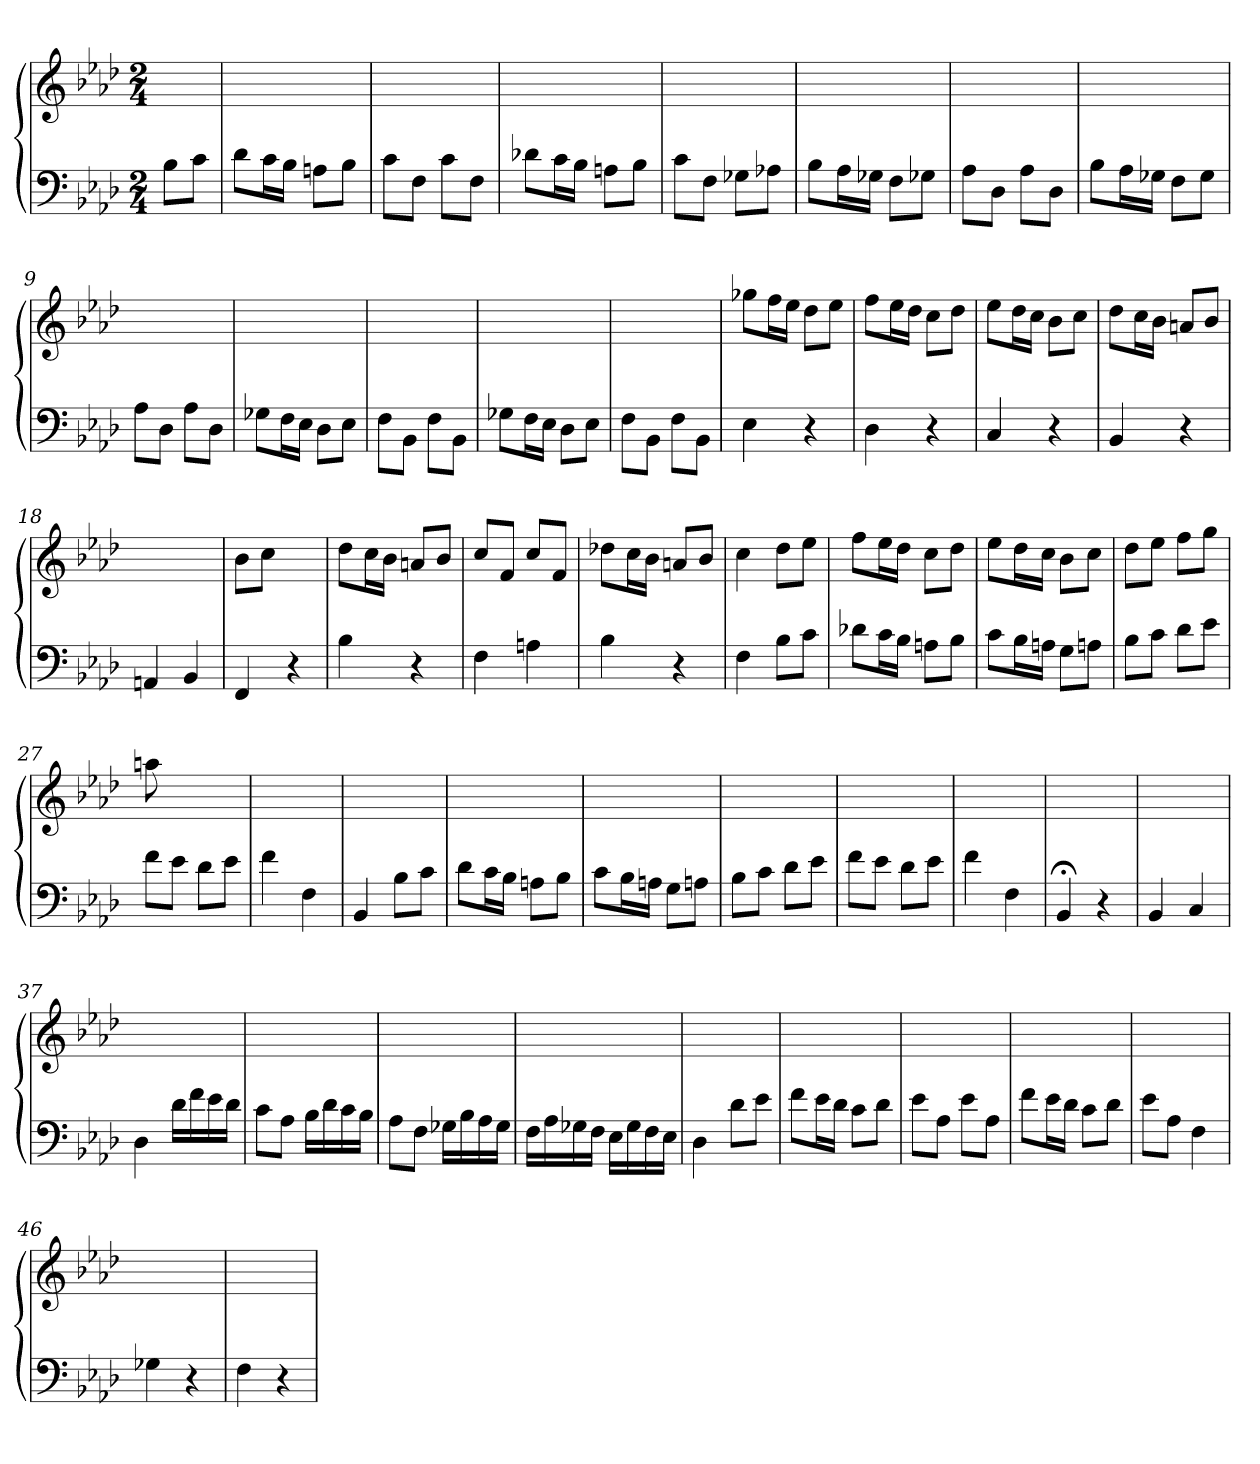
**kern	**kern
*part2	*part1
*staff2	*staff1
*clefF4	*clefG2
*k[b-e-a-d-]	*k[b-e-a-d-]
*f:	*f:
*M2/4	*M2/4
=1	=1
8B-\L	4ryy
8c\J	.
=2	=2
8d-\L	2ryy
16c\L	.
16B-\JJ	.
8An\L	.
8B-\J	.
=3	=3
8c\L	2ryy
8F\J	.
8c\L	.
8F\J	.
=4	=4
8d-X\L	2ryy
16c\L	.
16B-\JJ	.
8An\L	.
8B-\J	.
=5	=5
8c\L	2ryy
8F\J	.
8G-X\L	.
8A-X\J	.
=6	=6
8B-\L	2ryy
16A-\L	.
16G-X\JJ	.
8F\L	.
8G-X\J	.
=7	=7
8A-\L	2ryy
8D-\J	.
8A-\L	.
8D-\J	.
=8	=8
8B-\L	2ryy
16A-\L	.
16G-X\JJ	.
8F\L	.
8G-\J	.
!!LO:LB:g=z
=9	=9
8A-\L	2ryy
8D-\J	.
8A-\L	.
8D-\J	.
=10	=10
8G-X\L	2ryy
16F\L	.
16E-\JJ	.
8D-\L	.
8E-\J	.
=11	=11
8F\L	2ryy
8BB-\J	.
8F\L	.
8BB-\J	.
=12	=12
8G-X\L	2ryy
16F\L	.
16E-\JJ	.
8D-\L	.
8E-\J	.
=13	=13
8F\L	2ryy
8BB-\J	.
8F\L	.
8BB-\J	.
=14	=14
4E-\	8gg-X\L
.	16ff\L
.	16ee-\JJ
4r	8dd-\L
.	8ee-\J
=15	=15
4D-\	8ff\L
.	16ee-\L
.	16dd-\JJ
4r	8cc\L
.	8dd-\J
=16	=16
4C/	8ee-\L
.	16dd-\L
.	16cc\JJ
4r	8b-\L
.	8cc\J
!!LO:LB:g=z
=17	=17
4BB-/	8dd-\L
.	16cc\L
.	16b-\JJ
4r	8an/L
.	8b-/J
=18	=18
4AAn/	2ryy
4BB-/	.
=19	=19
4FF/	8b-\L
.	8cc\J
4r	4ryy
=20	=20
4B-\	8dd-\L
.	16cc\L
.	16b-\JJ
4r	8an/L
.	8b-/J
=21	=21
4F\	8cc/L
.	8f/J
4An\	8cc/L
.	8f/J
=22	=22
4B-\	8dd-X\L
.	16cc\L
.	16b-\JJ
4r	8an/L
.	8b-/J
=23	=23
4F\	4cc\
8B-\L	8dd-\L
8c\J	8ee-\J
=24	=24
8d-X\L	8ff\L
16c\L	16ee-\L
16B-\JJ	16dd-\JJ
8An\L	8cc\L
8B-\J	8dd-\J
=25	=25
8c\L	8ee-\L
16B-\L	16dd-\L
16An\JJ	16cc\JJ
8G\L	8b-\L
8An\J	8cc\J
!!LO:LB:g=z
=26	=26
8B-\L	8dd-\L
8c\J	8ee-\J
8d-\L	8ff\L
8e-\J	8gg\J
=27	=27
8f\L	8aan\
8e-\J	4.ryy
8d-\L	.
8e-\J	.
=28	=28
4f\	2ryy
4F\	.
=29	=29
4BB-/	2ryy
8B-\L	.
8c\J	.
=30	=30
8d-\L	2ryy
16c\L	.
16B-\JJ	.
8An\L	.
8B-\J	.
=31	=31
8c\L	2ryy
16B-\L	.
16An\JJ	.
8G\L	.
8An\J	.
=32	=32
8B-\L	2ryy
8c\J	.
8d-\L	.
8e-\J	.
=33	=33
8f\L	2ryy
8e-\J	.
8d-\L	.
8e-\J	.
=34	=34
4f\	2ryy
4F\	.
=35	=35
4BB-;</	2ryy
4r	.
!!LO:LB:g=z
=36	=36
4BB-/	2ryy
4C/	.
=37	=37
4D-\	2ryy
16d-\LL	.
16f\	.
16e-\	.
16d-\JJ	.
=38	=38
8c\L	2ryy
8A-\J	.
16B-\LL	.
16d-\	.
16c\	.
16B-\JJ	.
=39	=39
8A-\L	2ryy
8F\J	.
16G-X\LL	.
16B-\	.
16A-\	.
16G-\JJ	.
=40	=40
16F\LL	2ryy
16A-\	.
16G-X\	.
16F\JJ	.
16E-\LL	.
16G-\	.
16F\	.
16E-\JJ	.
=41	=41
4D-\	2ryy
8d-\L	.
8e-\J	.
=42	=42
8f\L	2ryy
16e-\L	.
16d-\JJ	.
8c\L	.
8d-\J	.
=43	=43
8e-\L	2ryy
8A-\J	.
8e-\L	.
8A-\J	.
!!LO:LB:g=z
=44	=44
8f\L	2ryy
16e-\L	.
16d-\JJ	.
8c\L	.
8d-\J	.
=45	=45
8e-\L	2ryy
8A-\J	.
4F\	.
=46	=46
4G-X\	2ryy
4r	.
=47	=47
4F\	2ryy
4r	.
=	=
*-	*-
